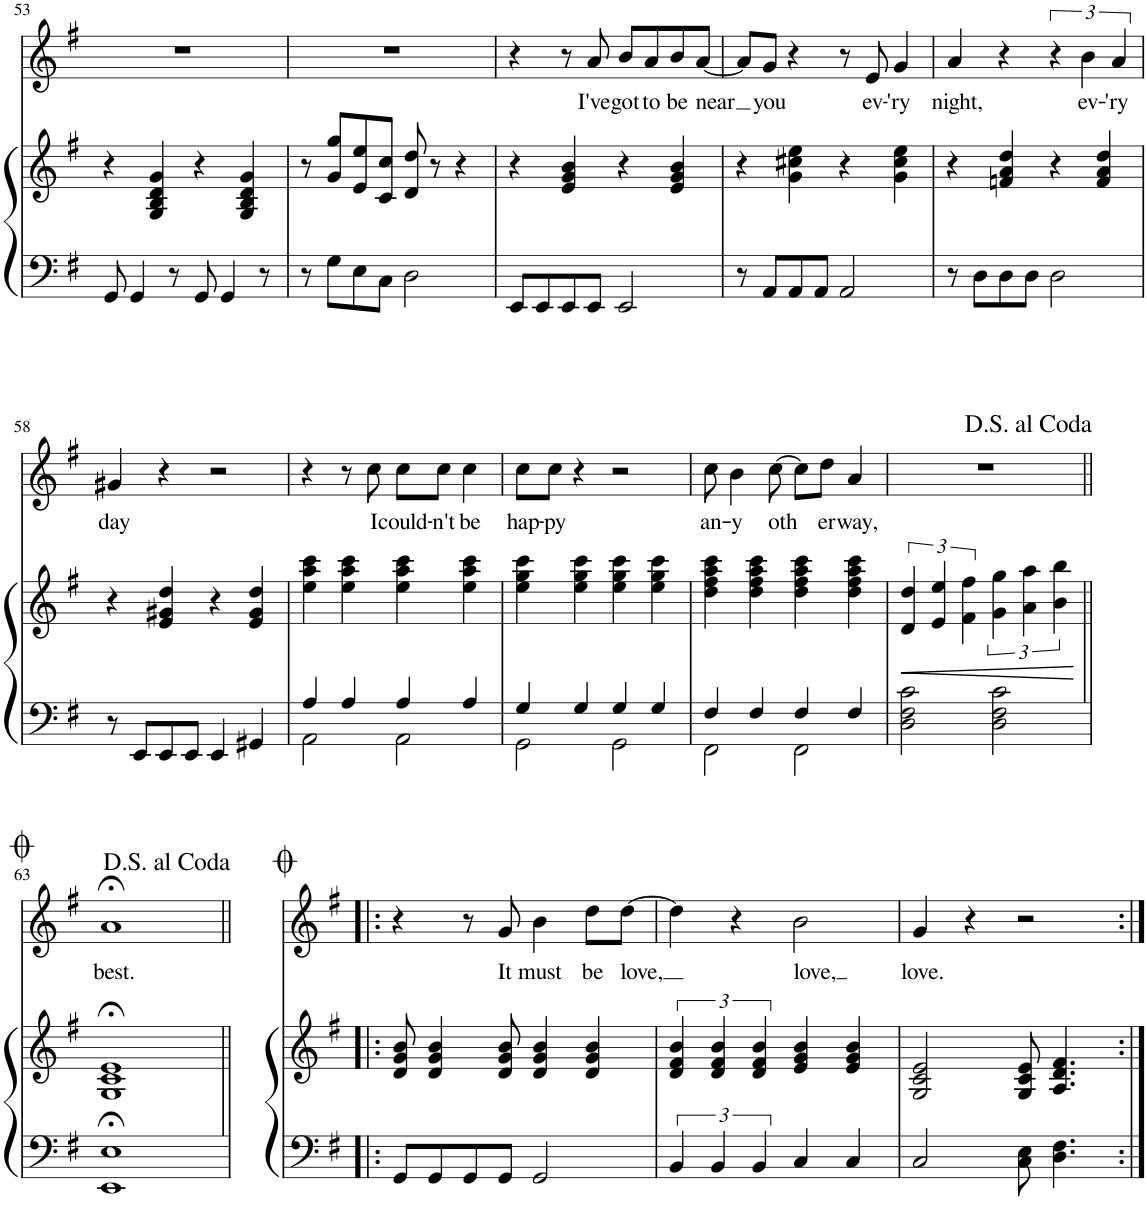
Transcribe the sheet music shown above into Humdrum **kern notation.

**kern	**kern	**dynam	**kern	**text
*part2	*part2	*part2	*part1	*part1
*staff3	*staff2	*staff2/3	*staff1	*staff1
*I"Piano	*	*	*I"Voice	*
*I'Pno	*	*	*	*
!!LO:PB:g=z
*clefF4	*clefG2	*	*clefG2	*
*k[f#]	*k[f#]	*	*k[f#]	*
*M4/4	*M4/4	*	*M4/4	*
=53	=53	=53	=53	=53
8GG/	4r	.	1r	.
4GG/	.	.	.	.
.	4G/ 4B/ 4d/ 4g/	.	.	.
8r	.	.	.	.
8GG/	4r	.	.	.
4GG/	.	.	.	.
.	4G/ 4B/ 4d/ 4g/	.	.	.
8r	.	.	.	.
=54	=54	=54	=54	=54
8r	8r	.	1r	.
8G\L	8g/ 8gg/L	.	.	.
8E\	8e/ 8ee/	.	.	.
8C\J	8c/ 8cc/J	.	.	.
2D\	8d/ 8dd/	.	.	.
.	8r	.	.	.
.	4r	.	.	.
=55	=55	=55	=55	=55
8EE/L	4r	.	4r	.
8EE/	.	.	.	.
8EE/	4e/ 4g/ 4b/	.	8r	.
!	!	!	!	!LO:LY:b
8EE/J	.	.	8a/	I've
!	!	!	!	!LO:LY:b
2EE/	4r	.	8b/L	got
!	!	!	!	!LO:LY:b
.	.	.	8a/	to
!	!	!	!	!LO:LY:b
.	4e/ 4g/ 4b/	.	8b/	be
!	!	!	!	!LO:LY:b
.	.	.	[8a/J	near
=56	=56	=56	=56	=56
8r	4r	.	8a/L]	.
!	!	!	!	!LO:LY:b
8AA/L	.	.	8g/J	you
8AA/	4g\ 4cc#X\ 4ee\	.	4r	.
8AA/J	.	.	.	.
2AA/	4r	.	8r	.
!	!	!	!	!LO:LY:b
.	.	.	8e/	ev-
!	!	!	!	!LO:LY:b
.	4g\ 4cc#\ 4ee\	.	4g/	-'ry
=57	=57	=57	=57	=57
!	!	!	!	!LO:LY:b
8r	4r	.	4a/	night,
8D\L	.	.	.	.
8D\	4fn/ 4a/ 4dd/	.	4r	.
8D\J	.	.	.	.
2D\	4r	.	6r	.
!	!	!	!	!LO:LY:b
.	.	.	6b\	ev-
.	4f/ 4a/ 4dd/	.	.	.
!	!	!	!	!LO:LY:b
.	.	.	6a/	-'ry
!!LO:LB:g=z
=58	=58	=58	=58	=58
!	!	!	!	!LO:LY:b
8r	4r	.	4g#X/	day
8EE/L	.	.	.	.
8EE/	4e/ 4g#X/ 4dd/	.	4r	.
8EE/J	.	.	.	.
4EE/	4r	.	2r	.
4GG#X/	4e/ 4g#/ 4dd/	.	.	.
=59	=59	=59	=59	=59
*^	*	*	*	*
4A/	2AA\	4ee\ 4aa\ 4ccc\	.	4r	.
4A/	.	4ee\ 4aa\ 4ccc\	.	8r	.
!	!	!	!	!	!LO:LY:b
.	.	.	.	8cc\	I
!	!	!	!	!	!LO:LY:b
4A/	2AA\	4ee\ 4aa\ 4ccc\	.	8cc\L	could-
!	!	!	!	!	!LO:LY:b
.	.	.	.	8cc\J	-n't
!	!	!	!	!	!LO:LY:b
4A/	.	4ee\ 4aa\ 4ccc\	.	4cc\	be
=60	=60	=60	=60	=60	=60
!	!	!	!	!	!LO:LY:b
4G/	2GG\	4ee\ 4gg\ 4ccc\	.	8cc\L	hap-
!	!	!	!	!	!LO:LY:b
.	.	.	.	8cc\J	-py
4G/	.	4ee\ 4gg\ 4ccc\	.	4r	.
4G/	2GG\	4ee\ 4gg\ 4ccc\	.	2r	.
4G/	.	4ee\ 4gg\ 4ccc\	.	.	.
=61	=61	=61	=61	=61	=61
!	!	!	!	!	!LO:LY:b
4F#/	2FF#\	4dd\ 4ff#\ 4aa\ 4ccc\	.	8cc\	an-
!	!	!	!	!	!LO:LY:b
.	.	.	.	4b\	-y
4F#/	.	4dd\ 4ff#\ 4aa\ 4ccc\	.	.	.
!	!	!	!	!	!LO:LY:b
.	.	.	.	[8cc\	-oth
4F#/	2FF#\	4dd\ 4ff#\ 4aa\ 4ccc\	.	8cc\L]	.
!	!	!	!	!	!LO:LY:b
.	.	.	.	8dd\J	er
!	!	!	!	!	!LO:LY:b
4F#/	.	4dd\ 4ff#\ 4aa\ 4ccc\	.	4a/	way,
*v	*v	*	*	*	*
=62	=62	=62	=62	=62
!	!	!LO:HP:b	!	!
2D\ 2F#\ 2c\	6d/ 6dd/	<	1r	.
.	6e/ 6ee/	.	.	.
.	6f#\ 6ff#\	.	.	.
2D\ 2F#\ 2c\	6g\ 6gg\	.	.	.
.	6a\ 6aa\	.	.	.
.	6b\ 6bb\	.	.	.
.	.	[	.	.
!!LO:LB:g=z
=63||	=63||	=63||	=63||	=63||
!	!	!	!	!LO:LY:b
1EE;< 1E;<	1G;< 1c;< 1e;<	.	1a;<	best.
=64!|:	=64!|:	=64!|:	=64!|:	=64!|:
8GG/L	8d/ 8g/ 8b/	.	4r	.
8GG/	4d/ 4g/ 4b/	.	.	.
8GG/	.	.	8r	.
!	!	!	!	!LO:LY:b
8GG/J	8d/ 8g/ 8b/	.	8g/	It
!	!	!	!	!LO:LY:b
2GG/	4d/ 4g/ 4b/	.	4b\	must
!	!	!	!	!LO:LY:b
.	4d/ 4g/ 4b/	.	8dd\L	be
!	!	!	!	!LO:LY:b
.	.	.	[8dd\J	love,
=65	=65	=65	=65	=65
6BB/	6d/ 6f#/ 6b/	.	4dd\]	.
6BB/	6d/ 6f#/ 6b/	.	.	.
.	.	.	4r	.
6BB/	6d/ 6f#/ 6b/	.	.	.
!	!	!	!	!LO:LY:b
4C/	4e/ 4g/ 4b/	.	2b\	love,
4C/	4e/ 4g/ 4b/	.	.	.
=66	=66	=66	=66	=66
!	!	!	!	!LO:LY:b
2C/	2G/ 2c/ 2e/	.	4g/	love.
.	.	.	4r	.
8C\ 8E\	8G/ 8c/ 8e/	.	2r	.
4.D\ 4.F#\	4.A/ 4.d/ 4.f#/	.	.	.
=:|!	=:|!	=:|!	=:|!	=:|!
*-	*-	*-	*-	*-
